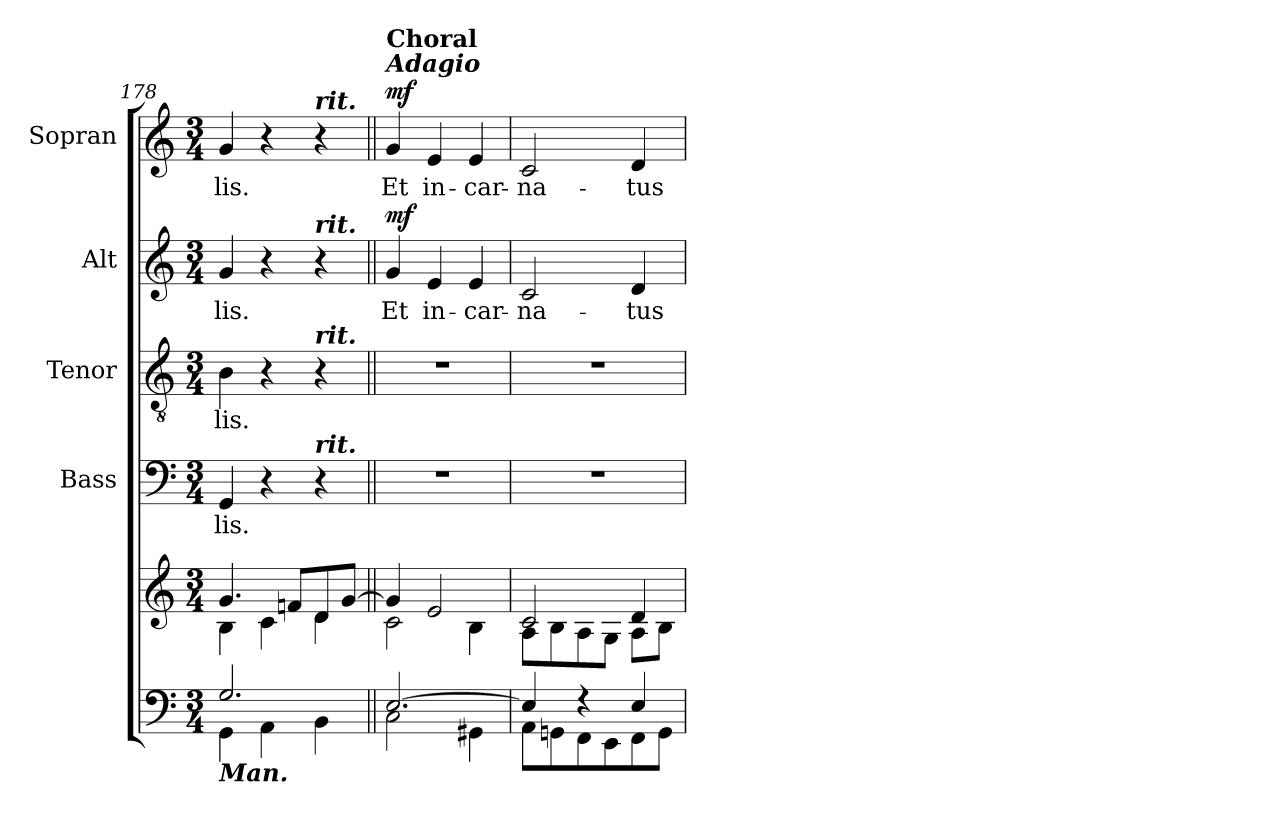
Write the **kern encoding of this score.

**kern	**kern	**kern	**text	**kern	**text	**kern	**text	**dynam	**kern	**text	**dynam
*part5	*part5	*part4	*part4	*part3	*part3	*part2	*part2	*part2	*part1	*part1	*part1
*staff6	*staff5	*staff4	*staff4	*staff3	*staff3	*staff2	*staff2	*staff2	*staff1	*staff1	*staff1
*	*	*I"Bass	*	*I"Tenor	*	*I"Alt	*	*	*I"Sopran	*	*
*	*	*I'B.	*	*I'T.	*	*I'A.	*	*	*I'S.	*	*
*clefF4	*clefG2	*clefF4	*	*clefGv2	*	*clefG2	*	*	*clefG2	*	*
*k[]	*k[]	*k[]	*	*k[]	*	*k[]	*	*	*k[]	*	*
*C:	*C:	*C:	*	*C:	*	*C:	*	*	*C:	*	*
*M3/4	*M3/4	*M3/4	*	*M3/4	*	*M3/4	*	*	*M3/4	*	*
=178	=178	=178	=178	=178	=178	=178	=178	=178	=178	=178	=178
*^	*^	*	*	*	*	*	*	*	*	*	*
!LO:TX:b:Bi:t=Man.	!	!	!	!	!	!	!	!	!	!	!	!	!
!	!	!	!	!	!LO:LY:b	!	!LO:LY:b	!	!LO:LY:b	!	!	!LO:LY:b	!
2.G/	4GG\	4.g/	4B\	4GG/	-lis.	4B\	-lis.	4g/	-lis.	.	4g/	-lis.	.
.	4AA\	.	4c\	4r	.	4r	.	4r	.	.	4r	.	.
.	.	8fn/L	.	.	.	.	.	.	.	.	.	.	.
!	!	!	!	!	!	!	!	!	!	!	!LO:TX:a:Bi:t=rit.	!	!
!	!	!	!	!	!	!	!	!LO:TX:a:Bi:t=rit.	!	!	!	!	!
!	!	!	!	!	!	!LO:TX:a:Bi:t=rit.	!	!	!	!	!	!	!
!	!	!	!	!LO:TX:a:Bi:t=rit.	!	!	!	!	!	!	!	!	!
.	4BB\	8d/	4d\	4r	.	4r	.	4r	.	.	4r	.	.
.	.	[>8g/J	.	.	.	.	.	.	.	.	.	.	.
=179||	=179||	=179||	=179||	=179||	=179||	=179||	=179||	=179||	=179||	=179||	=179||	=179||	=179||
!	!	!	!	!	!	!	!	!	!	!	!LO:TX:a:Bi:t=Adagio	!	!
!	!	!	!	!	!	!	!	!	!	!	!LO:TX:a:B:t=Choral	!	!
!	!	!	!	!	!	!	!	!	!LO:LY:b	!LO:DY:a	!	!LO:LY:b	!LO:DY:a
[>2.E/	2C\	4g/]	2c\	2.r	.	2.r	.	4g/	Et	mf	4g/	Et	mf
!	!	!	!	!	!	!	!	!	!LO:LY:b	!	!	!LO:LY:b	!
.	.	2e/	.	.	.	.	.	4e/	in-	.	4e/	in-	.
!	!	!	!	!	!	!	!	!	!LO:LY:b	!	!	!LO:LY:b	!
.	4GG#X\	.	4B\	.	.	.	.	4e/	-car-	.	4e/	-car-	.
=180	=180	=180	=180	=180	=180	=180	=180	=180	=180	=180	=180	=180	=180
!	!	!	!	!	!	!	!	!	!LO:LY:b	!	!	!LO:LY:b	!
4E/]	8AA\L	2c/	8A\L	2.r	.	2.r	.	2c/	-na-	.	2c/	-na-	.
.	8GGn\	.	8B\	.	.	.	.	.	.	.	.	.	.
4rE	8FF\	.	8A\	.	.	.	.	.	.	.	.	.	.
.	8EE\	.	8G\J	.	.	.	.	.	.	.	.	.	.
!	!	!	!	!	!	!	!	!	!LO:LY:b	!	!	!LO:LY:b	!
4E/	8FF\	4d/	8A\L	.	.	.	.	4d/	-tus	.	4d/	-tus	.
.	8GG\J	.	8B\J	.	.	.	.	.	.	.	.	.	.
*v	*v	*	*	*	*	*	*	*	*	*	*	*	*
*	*v	*v	*	*	*	*	*	*	*	*	*	*
=	=	=	=	=	=	=	=	=	=	=	=
*-	*-	*-	*-	*-	*-	*-	*-	*-	*-	*-	*-
